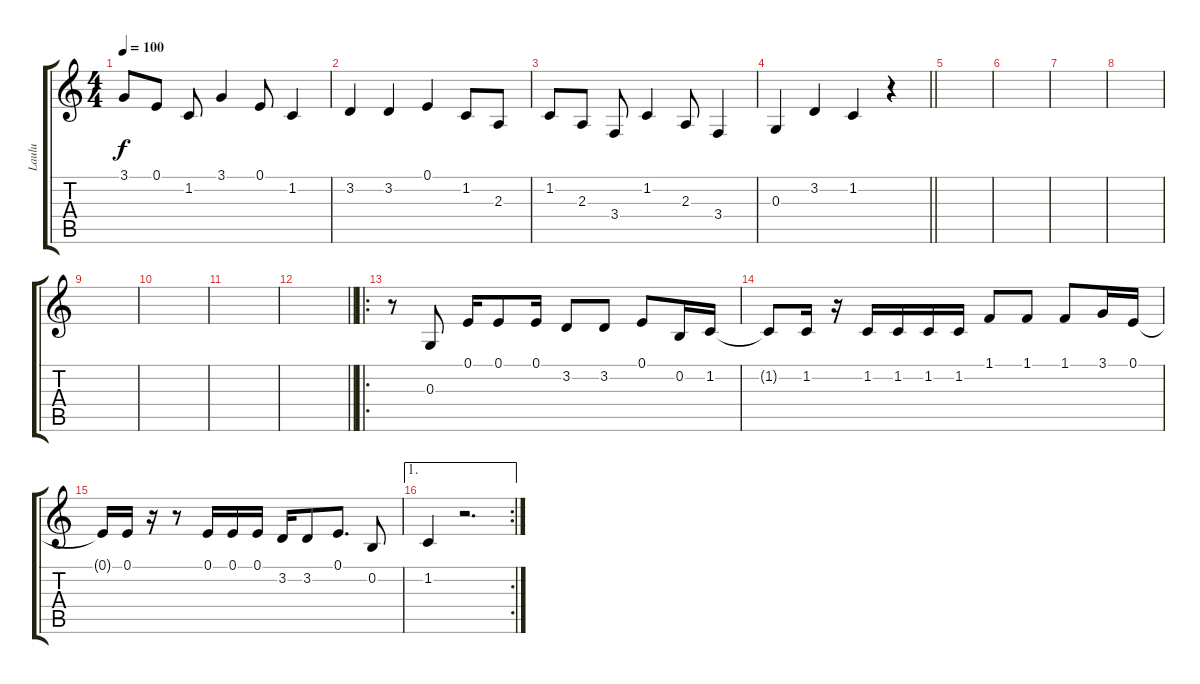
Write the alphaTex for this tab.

\track ("Laulu" "Laulu") {instrument lead6voice}
\staff {score tabs}
\tuning (E4 B3 G3 D3 A2 E2) {hide}
\ts (4 4)
\tempo 100
\clef g2
\ks c
3.1.8{dy f} 0.1.8 1.2.8 3.1.4 0.1.8 1.2.4 |
3.2.4 3.2.4 0.1.4 1.2.8 2.3.8 |
1.2.8 2.3.8 3.4.8 1.2.4 2.3.8 3.4.4 |
\barLineRight lightlight
0.3.4 3.2.4 1.2.4 r.4 |
|
|
|
|
|
|
|
\barLineRight lightlight
|
\ro
r.8 0.3.8 0.1.16 0.1.8 0.1.16 3.2.8 3.2.8 0.1.8 0.2.16 1.2.16 |
1.2{t}.8 1.2.16 r.16 1.2.16 1.2.16 1.2.16 1.2.16 1.1.8 1.1.8 1.1.8 3.1.16 0.1.16 |
0.1{t}.16 0.1.16 r.16 r.8 0.1.16 0.1.16 0.1.16 3.2.16 3.2.8 0.1.8{d} 0.2.8 |
\ae 1
\rc 2
1.2.4 r.2{d}
